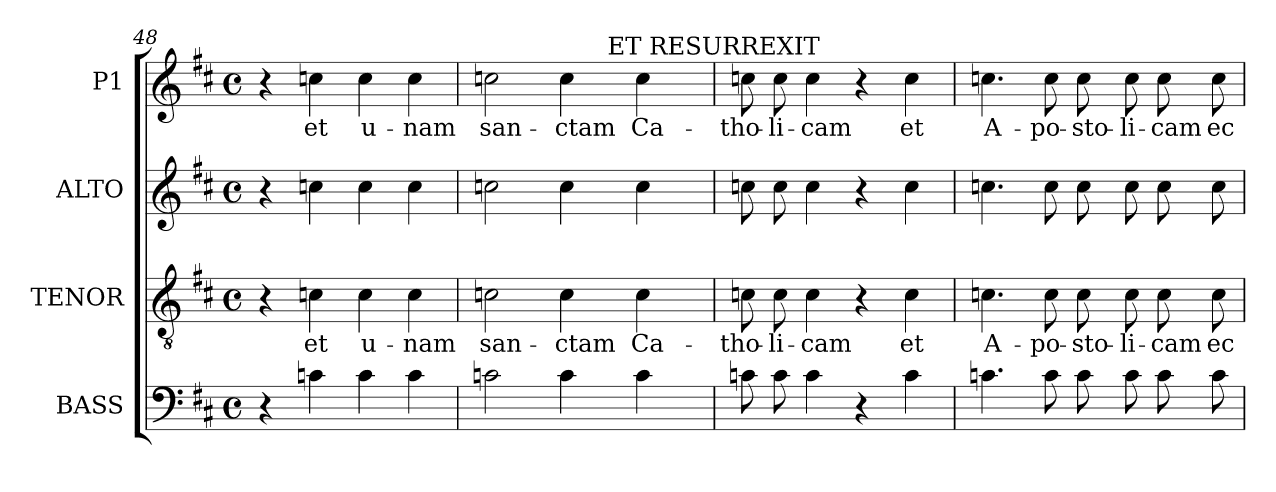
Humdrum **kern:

**kern	**kern	**text	**kern	**kern	**text
*part4	*part3	*part3	*part2	*part1	*part1
*staff4	*staff3	*staff3	*staff2	*staff1	*staff1
*I"BASS	*I"TENOR	*	*I"ALTO	*I"P1	*
!!LO:PB:g=z
*clefF4	*clefGv2	*	*clefG2	*clefG2	*
*	*ITrd7c12	*	*	*	*
*k[f#c#]	*k[f#c#]	*	*k[f#c#]	*k[f#c#]	*
*D:	*D:	*	*D:	*D:	*
*M4/4	*M4/4	*	*M4/4	*M4/4	*
*met(c)	*met(c)	*	*met(c)	*met(c)	*
=48	=48	=48	=48	=48	=48
4r	4r	.	4r	4r	.
!	!	!LO:LY:b:color=#000000	!	!	!
!	!	!	!	!	!LO:LY:b:color=#000000
4cni\	4Cni\	et	4ccni\	4ccni\	et
!	!	!LO:LY:b:color=#000000	!	!	!
!	!	!	!	!	!LO:LY:b:color=#000000
4ci\	4Ci\	u-	4cci\	4cci\	u-
!	!	!LO:LY:b:color=#000000	!	!	!
!	!	!	!	!	!LO:LY:b:color=#000000
4ci\	4Ci\	-nam	4cci\	4cci\	-nam
=49	=49	=49	=49	=49	=49
!	!	!LO:LY:b:color=#000000	!	!	!
!	!	!	!	!	!LO:LY:b:color=#000000
*	*	*	*	*^	*
2cni\	2Cni\	san-	2ccni\	2ccni\	2ryy	san-
!	!	!LO:LY:b:color=#000000	!	!	!	!
!	!	!	!	!	!	!LO:LY:b:color=#000000
4ci\	4Ci\	-ctam	4cci\	4cci\	8ryy	-ctam
.	.	.	.	.	64ryy	.
.	.	.	.	.	256..ryy	.
!	!	!	!	!	!LO:TX:a:t=ET RESURREXIT	!
.	.	.	.	.	4ryy	.
!	!	!LO:LY:b:color=#000000	!	!	!	!
!	!	!	!	!	!	!LO:LY:b:color=#000000
4ci\	4Ci\	Ca-	4cci\	4cci\	.	Ca-
.	.	.	.	.	16ryy	.
.	.	.	.	.	32ryy	.
.	.	.	.	.	128ryy	.
.	.	.	.	.	1024ryy	.
*	*	*	*	*v	*v	*
=50	=50	=50	=50	=50	=50
*	*	*	*	*^	*
!	!	!LO:LY:b:color=#000000	!	!	!	!
*	*	*	*	*v	*v	*
*	*	*	*	*^	*
!	!	!	!	!	!	!LO:LY:b:color=#000000
*	*	*	*	*v	*v	*
8cni\	8Cni\	-tho-	8ccni\	8ccni\	-tho-
!	!	!LO:LY:b:color=#000000	!	!	!
!	!	!	!	!	!LO:LY:b:color=#000000
8ci\	8Ci\	-li-	8cci\	8cci\	-li-
!	!	!LO:LY:b:color=#000000	!	!	!
!	!	!	!	!	!LO:LY:b:color=#000000
4ci\	4Ci\	-cam	4cci\	4cci\	-cam
4r	4r	.	4r	4r	.
!	!	!LO:LY:b:color=#000000	!	!	!
!	!	!	!	!	!LO:LY:b:color=#000000
4ci\	4Ci\	et	4cci\	4cci\	et
=51	=51	=51	=51	=51	=51
!	!	!LO:LY:b:color=#000000	!	!	!
!	!	!	!	!	!LO:LY:b:color=#000000
4.cni\	4.Cni\	A-	4.ccni\	4.ccni\	A-
!	!	!LO:LY:b:color=#000000	!	!	!
!	!	!	!	!	!LO:LY:b:color=#000000
8ci\	8Ci\	-po-	8cci\	8cci\	-po-
!	!	!LO:LY:b:color=#000000	!	!	!
!	!	!	!	!	!LO:LY:b:color=#000000
8ci\	8Ci\	-sto-	8cci\	8cci\	-sto-
!	!	!LO:LY:b:color=#000000	!	!	!
!	!	!	!	!	!LO:LY:b:color=#000000
8ci\	8Ci\	-li-	8cci\	8cci\	-li-
!	!	!LO:LY:b:color=#000000	!	!	!
!	!	!	!	!	!LO:LY:b:color=#000000
8ci\	8Ci\	-cam	8cci\	8cci\	-cam
!	!	!LO:LY:b:color=#000000	!	!	!
!	!	!	!	!	!LO:LY:b:color=#000000
8ci\	8Ci\	ec-	8cci\	8cci\	ec-
=	=	=	=	=	=
*-	*-	*-	*-	*-	*-
